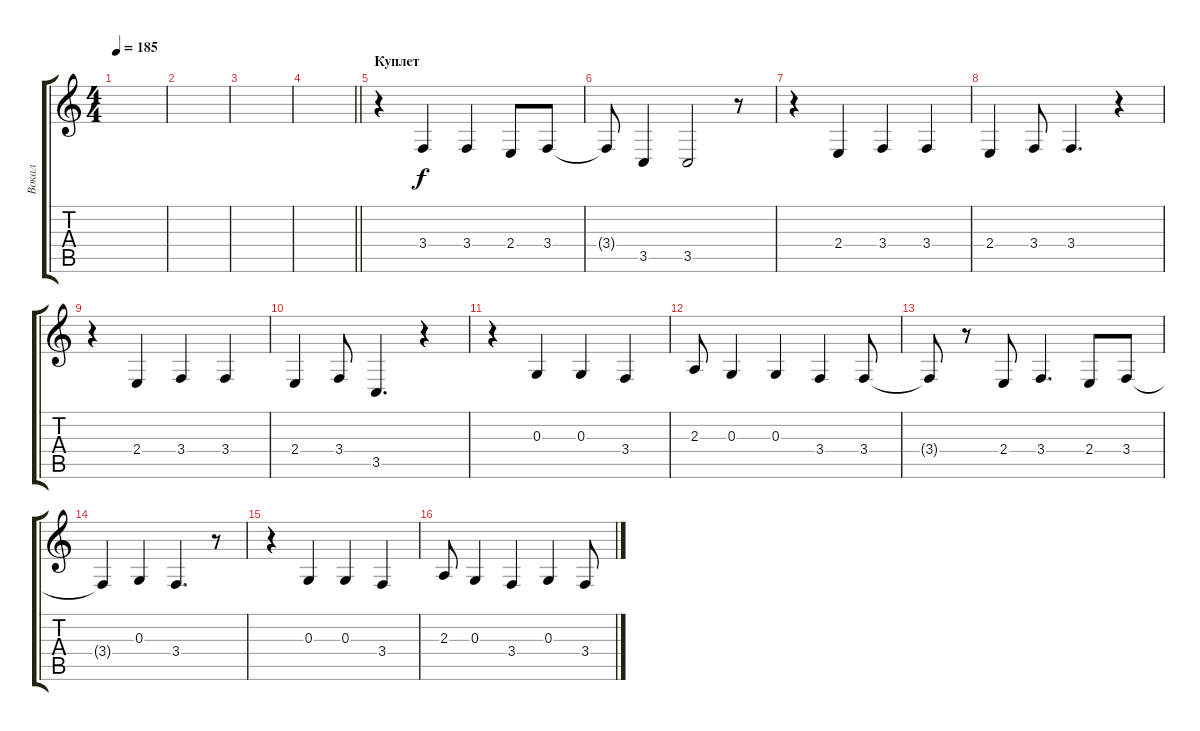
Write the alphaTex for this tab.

\track ("Вокал" "Вокал") {instrument lead8bassandlead}
\staff {score tabs}
\tuning (E4 B3 G3 D3 A2 E2) {hide}
\ts (4 4)
\tempo 185
\clef g2
\ks c
|
|
|
\barLineRight lightlight
|
\section ("" "Куплет")
r.4 3.4.4 3.4.4 2.4.8 3.4.8 |
3.4{t}.8 3.5.4 3.5.2 r.8 |
r.4 2.4.4 3.4.4 3.4.4 |
2.4.4 3.4.8 3.4.4{d} r.4 |
r.4 2.4.4 3.4.4 3.4.4 |
2.4.4 3.4.8 3.5.4{d} r.4 |
r.4 0.3.4 0.3.4 3.4.4 |
2.3.8 0.3.4 0.3.4 3.4.4 3.4.8 |
3.4{t}.8 r.8 2.4.8 3.4.4{d} 2.4.8 3.4.8 |
3.4{t}.4 0.3.4 3.4.4{d} r.8 |
r.4 0.3.4 0.3.4 3.4.4 |
2.3.8 0.3.4 3.4.4 0.3.4 3.4.8
